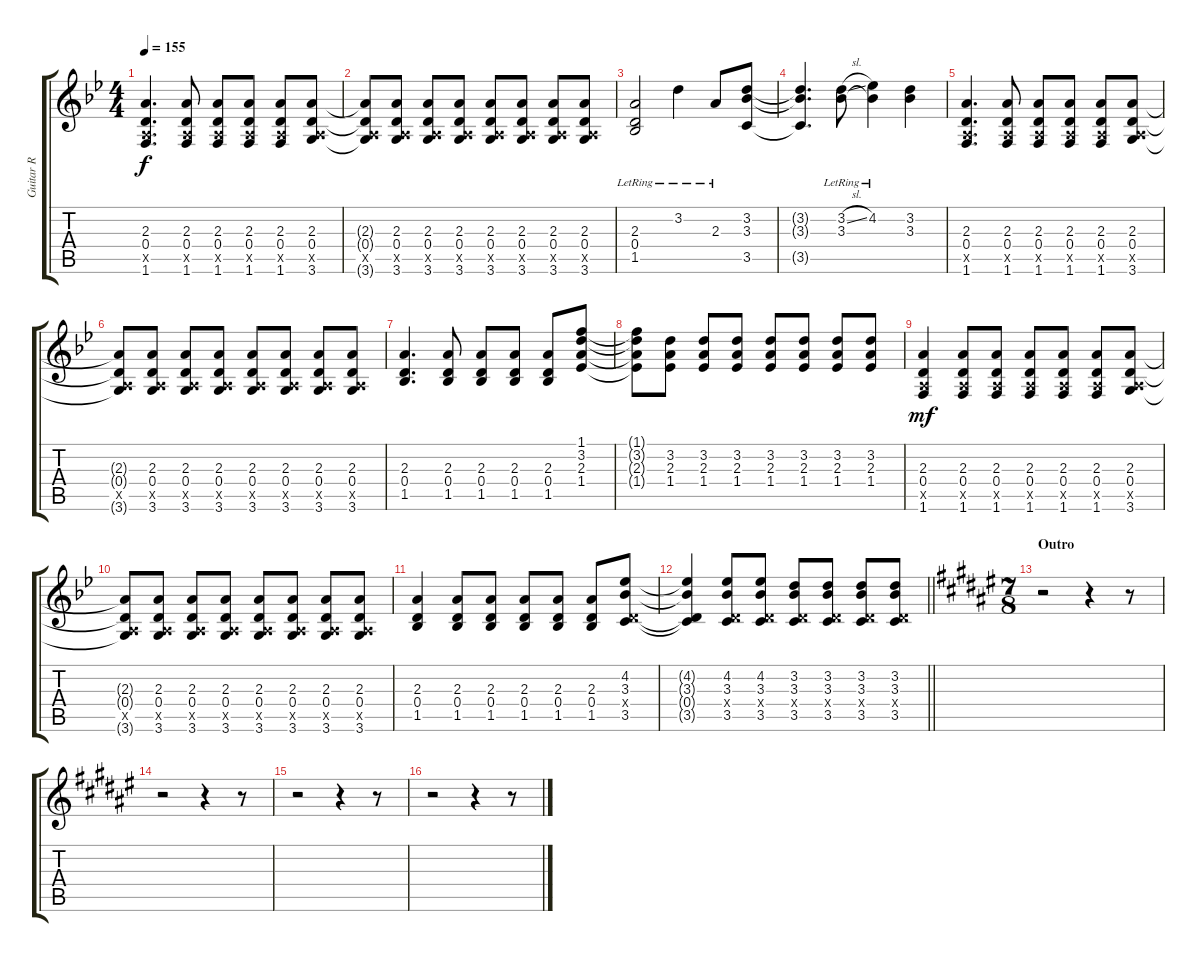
\track ("Guitar R" "Guitar R") {instrument distortionguitar}
\staff {score tabs}
\tuning (E4 B3 G3 D3 A2 E2) {hide}
\ts (4 4)
\tempo 155
\clef g2
\ks bb
(2.3 0.4 0.5{x} 1.6).4{d dy f} (2.3 0.4 0.5{x} 1.6).8 (2.3 0.4 0.5{x} 1.6).8 (2.3 0.4 0.5{x} 1.6).8 (2.3 0.4 0.5{x} 1.6).8 (2.3 0.4 0.5{x} 3.6).8 |
(2.3{t} 0.4{t} 0.5{x} 3.6{t}).8 (2.3 0.4 0.5{x} 3.6).8 (2.3 0.4 0.5{x} 3.6).8 (2.3 0.4 0.5{x} 3.6).8 (2.3 0.4 0.5{x} 3.6).8 (2.3 0.4 0.5{x} 3.6).8 (2.3 0.4 0.5{x} 3.6).8 (2.3 0.4 0.5{x} 3.6).8 |
(2.3{lr} 0.4{lr} 1.5{lr}).2 3.2{lr}.4 2.3{lr}.8 (3.2 3.3 3.5).8 |
(3.2{t} 3.3{t} 3.5{t}).4{d} (3.2{sl lr} 3.3{lr}).8 (4.2{lr} 3.3{t}).4 (3.2 3.3).4 |
(2.3 0.4 0.5{x} 1.6).4{d} (2.3 0.4 0.5{x} 1.6).8 (2.3 0.4 0.5{x} 1.6).8 (2.3 0.4 0.5{x} 1.6).8 (2.3 0.4 0.5{x} 1.6).8 (2.3 0.4 0.5{x} 3.6).8 |
(2.3{t} 0.4{t} 0.5{x} 3.6{t}).8 (2.3 0.4 0.5{x} 3.6).8 (2.3 0.4 0.5{x} 3.6).8 (2.3 0.4 0.5{x} 3.6).8 (2.3 0.4 0.5{x} 3.6).8 (2.3 0.4 0.5{x} 3.6).8 (2.3 0.4 0.5{x} 3.6).8 (2.3 0.4 0.5{x} 3.6).8 |
(2.3 0.4 1.5).4{d} (2.3 0.4 1.5).8 (2.3 0.4 1.5).8 (2.3 0.4 1.5).8 (2.3 0.4 1.5).8 (1.1 3.2 2.3 1.4).8 |
(1.1{t} 3.2{t} 2.3{t} 1.4{t}).8 (3.2 2.3 1.4).8 (3.2 2.3 1.4).8 (3.2 2.3 1.4).8 (3.2 2.3 1.4).8 (3.2 2.3 1.4).8 (3.2 2.3 1.4).8 (3.2 2.3 1.4).8 |
(2.3 0.4 0.5{x} 1.6).4{dy mf} (2.3 0.4 0.5{x} 1.6).8 (2.3 0.4 0.5{x} 1.6).8 (2.3 0.4 0.5{x} 1.6).8 (2.3 0.4 0.5{x} 1.6).8 (2.3 0.4 0.5{x} 1.6).8 (2.3 0.4 0.5{x} 3.6).8 |
(2.3{t} 0.4{t} 0.5{x} 3.6{t}).8 (2.3 0.4 0.5{x} 3.6).8 (2.3 0.4 0.5{x} 3.6).8 (2.3 0.4 0.5{x} 3.6).8 (2.3 0.4 0.5{x} 3.6).8 (2.3 0.4 0.5{x} 3.6).8 (2.3 0.4 0.5{x} 3.6).8 (2.3 0.4 0.5{x} 3.6).8 |
(2.3 0.4 1.5).4 (2.3 0.4 1.5).8 (2.3 0.4 1.5).8 (2.3 0.4 1.5).8 (2.3 0.4 1.5).8 (2.3 0.4 1.5).8 (4.2 3.3 0.4{x} 3.5).8 |
\barLineRight lightlight
(4.2{t} 3.3{t} 0.4{t} 3.5{t}).4 (4.2 3.3 0.4{x} 3.5).8 (4.2 3.3 0.4{x} 3.5).8 (3.2 3.3 0.4{x} 3.5).8 (3.2 3.3 0.4{x} 3.5).8 (3.2 3.3 0.4{x} 3.5).8 (3.2 3.3 0.4{x} 3.5).8 |
\ts (7 8)
\section ("" "Outro")
\ks f#
r.2 r.4 r.8 |
\ks d#minor
r.2 r.4 r.8 |
r.2 r.4 r.8 |
r.2 r.4 r.8
